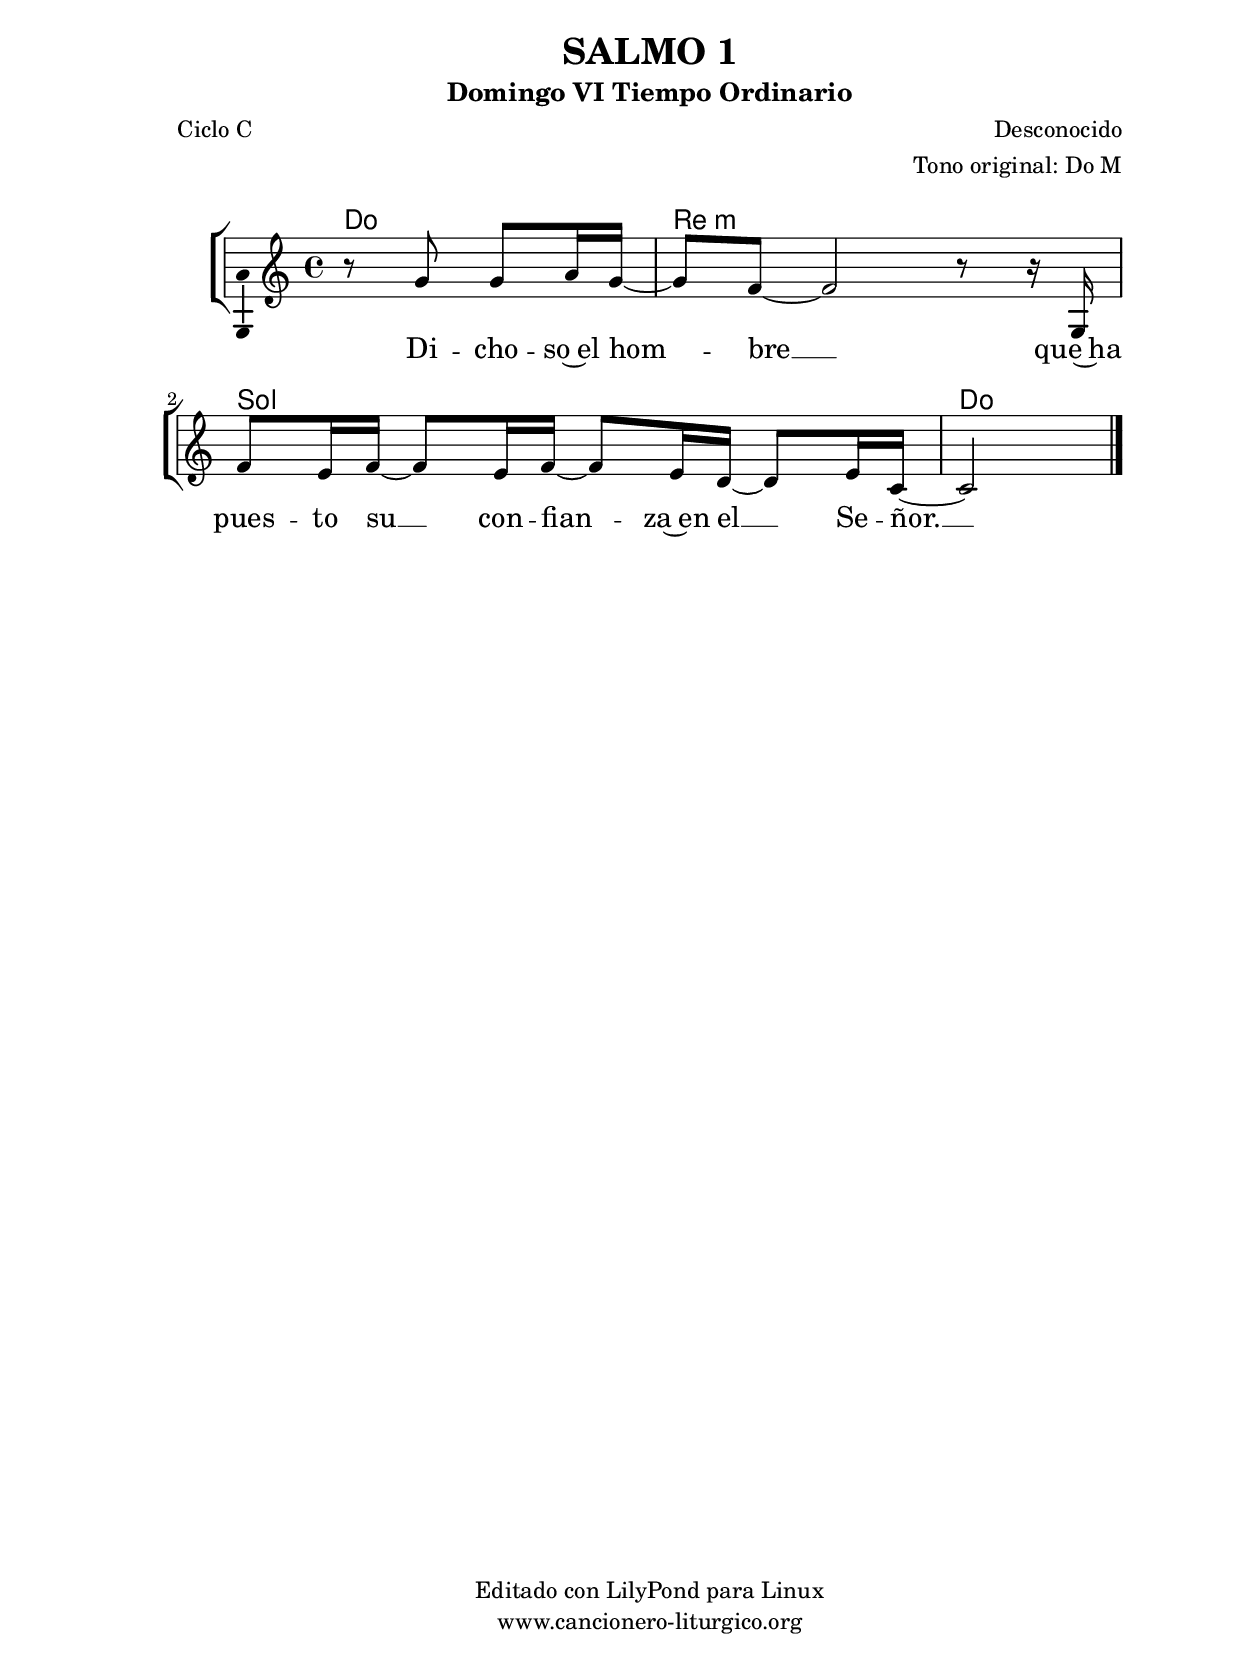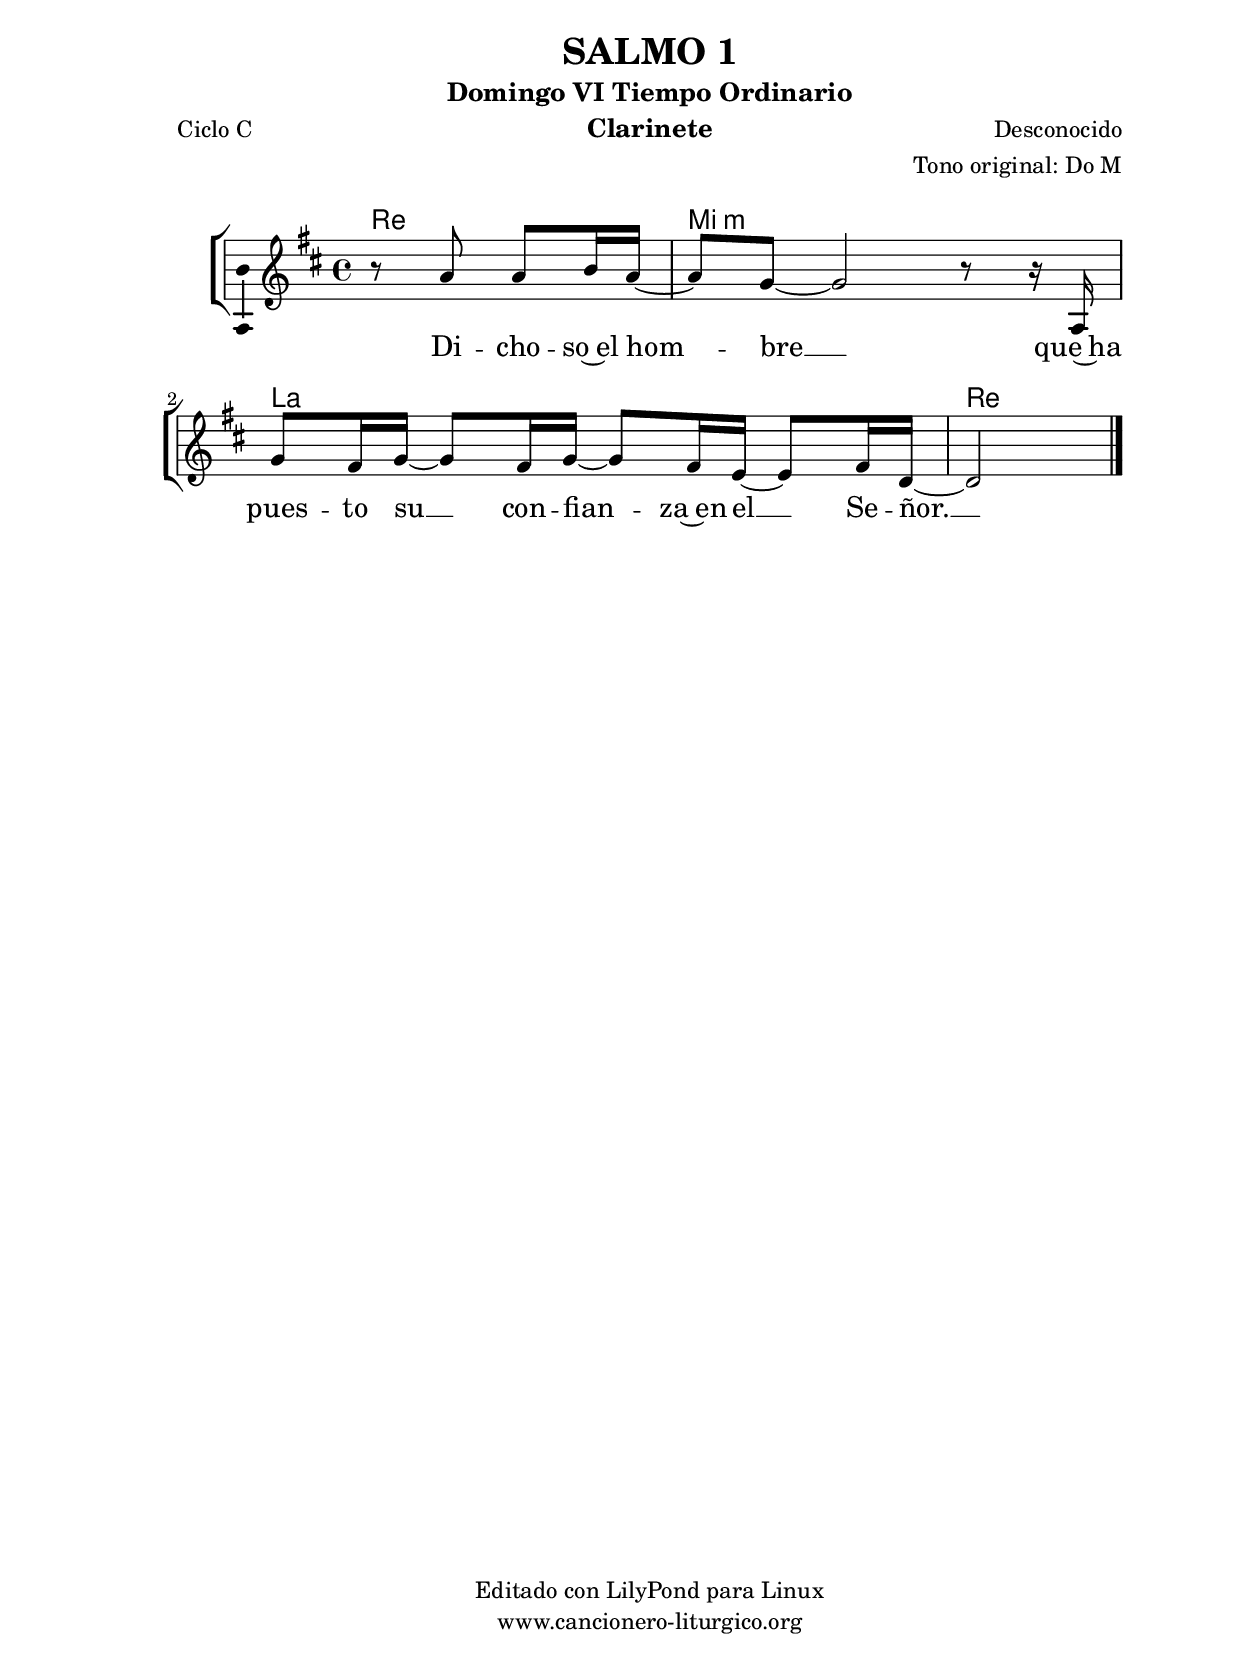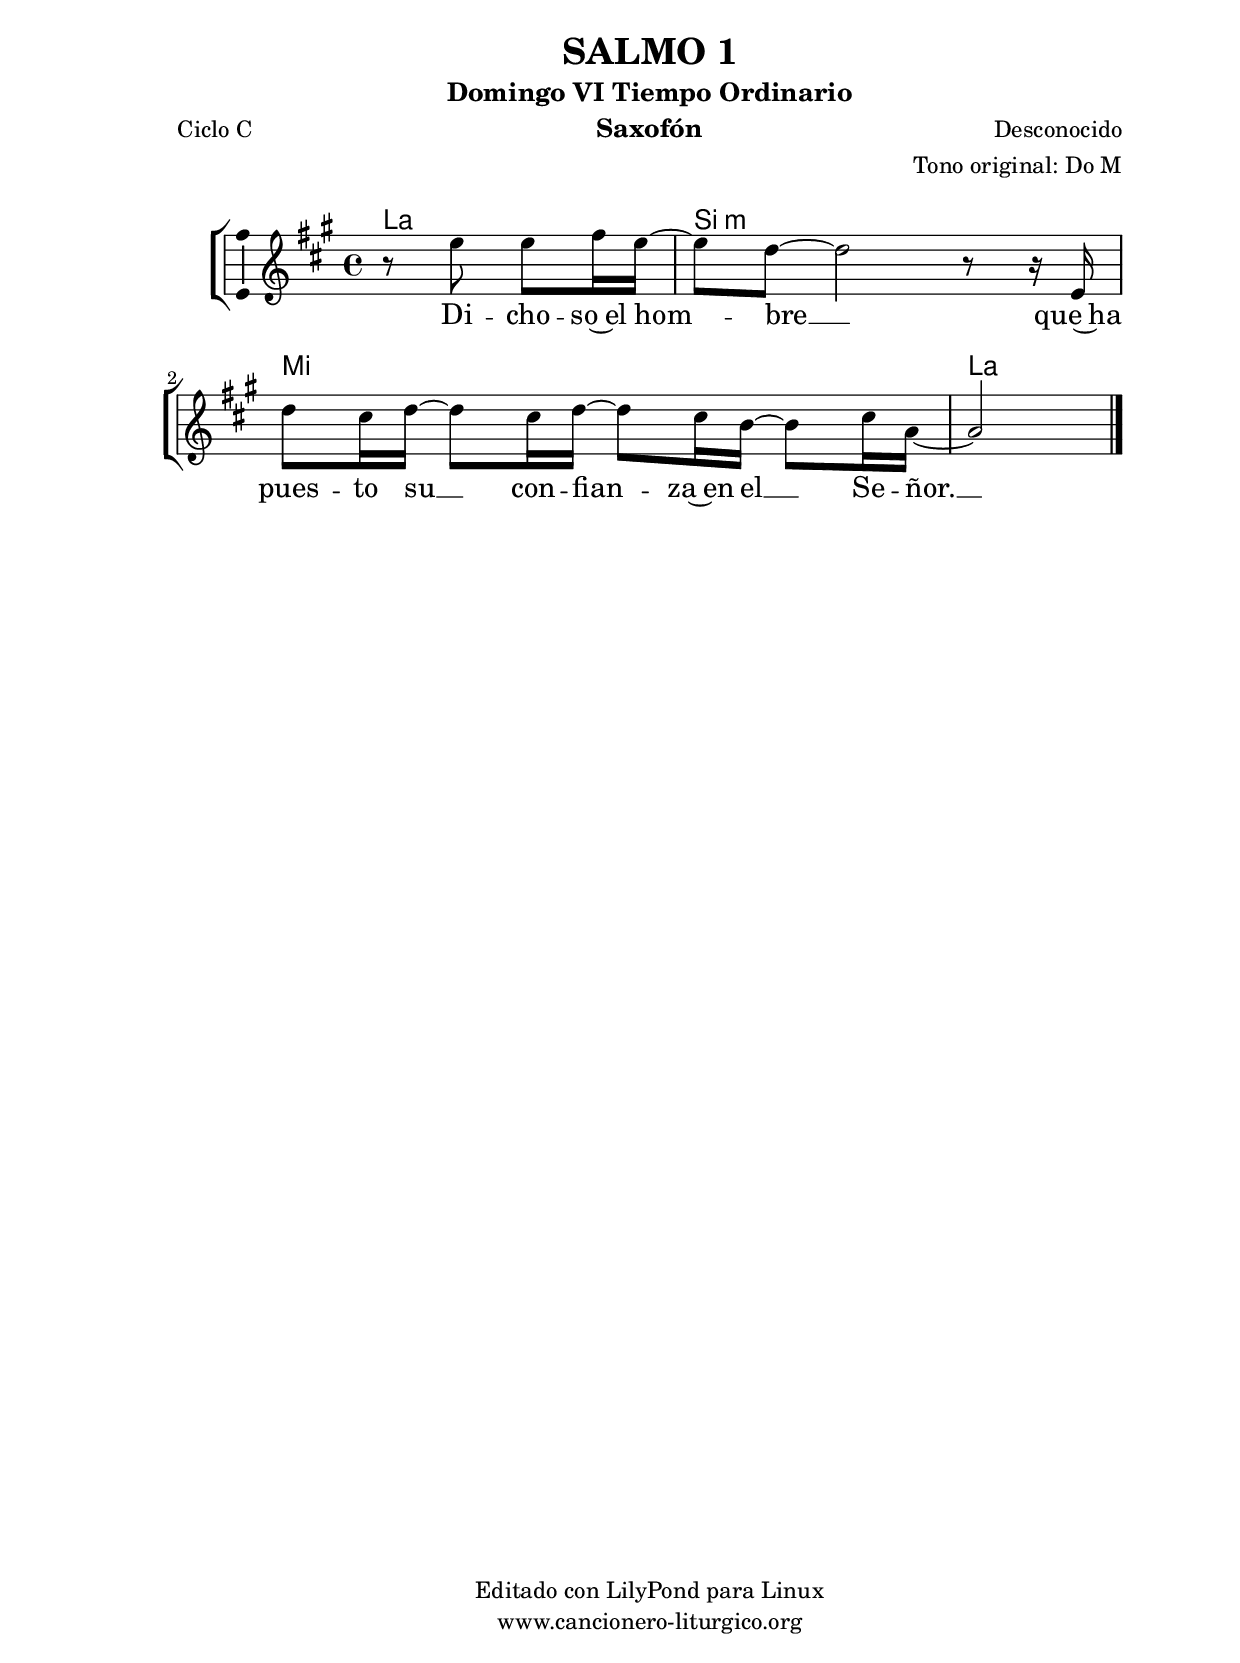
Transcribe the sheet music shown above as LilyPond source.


%Transcrito de:
%https://www.youtube.com/watch?v=pj0s5modojA

%
%para convertir .midi en .wav:
%timidity filename.midi -Ow -o finename.wav
%
%
%Para convertir de .wav a .mp3:
%lame -h -m j filename.wav
%
%
%para escuchar el midi:
%timidity nombrefichero.midi
%


%versión de lilypond para la que se ha escrito esta partitura:
\version "2.16.0"

	%Tamaño papel
	#(set-default-paper-size "a4")
	%Tamaño partitura
	#(set-global-staff-size 20)
	%No responde al pulsar sobre una nota
	#(ly:set-option 'point-and-click #f)

%parámetros del encabezamiento:
\header {
	title = "SALMO 1"
	subtitle = "Domingo VI Tiempo Ordinario"
	composer = "Desconocido"
	poet = "Ciclo C"
	meter = ""
	arranger = "Tono original: Do M"
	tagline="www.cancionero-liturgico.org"
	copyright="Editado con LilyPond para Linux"
	}

%parámetros asociados al papel:
\paper  {
	oddHeaderMarkup = \markup {\fill-line { \on-the-fly #not-first-page \fromproperty #'header:title \on-the-fly #not-first-page \fromproperty #'header:composer }}
	evenHeaderMarkup = \markup {\fill-line { \fromproperty #'header:composer \fromproperty #'header:title }}
	#(set-paper-size "a4")
	print-page-number = ##f
	first-page-number = 1
	print-first-page-number = ##f
%	head-separation = 3.0 \cm
	top-margin = 2.0 \cm
	bottom-margin = 0.5\cm
%%%	bottom-margin = -1.0\cm
	left-margin = 3.0 \cm
	line-width = 16.0 \cm 
	indent = 8\mm
	interscoreline = 2.\mm
	between-system-space = 15\mm
%	para que las partituras no llenen la hoja:
	ragged-bottom = ##t
%	idem para la última hoja:
	ragged-last-bottom = ##f
%	para que las partituras llenen el ancho del papel:
	ragged-last = ##f
	after-title-space = 2.5 \cm
%page-count=1
system-count=2

	%Flexible Vertical Spacing
%	markup-markup-spacing =
%	#'((basic-distance . 15) (minimum-distance . 15) (padding . 3))
	markup-system-spacing =
	#'((basic-distance . 15) (minimum-distance . 15) (padding . 3))
	system-system-spacing =
	#'((basic-distance . 15) (minimum-distance . 15) (padding . 3))
	score-system-spacing =
	#'((basic-distance . 15) (minimum-distance . 15) (padding . 5))
%	top-system-spacing = % header
%	#'((basic-distance . 8) (minimum-distance . 0) (padding . 3))
%	top-markup-spacing =
%	#'((basic-distance . 20) (minimum-distance . 20) (padding . 3))
	last-bottom-spacing = % footer
	#'((basic-distance . 5) (minimum-distance . 5) (padding . 3))
%	score-markup-spacing =
%	#'((basic-distance . 16) (minimum-distance . 13) (padding . 3))

	}


%parámetros que afectan a toda la partitura:
global =  {
	%clave de sol (G):
	\clef G
	%armadura:
%	\transpose d c
	\key c \major
	\tempo 4=60
	\set Score.tempoHideNote = ##t
	}


acordes = {
	\italianChords
	\chordmode {
%	\transpose d c
{
c2 d:m d:m g g c
	}
	}
}


melodia = 
%	\transpose d c
{
	\relative c''{
	\time 4/4

\partial2
r8 g8 g a16 g~
g8 f~f2 r8 r16 g,16
f'8 e16 f~f8 e16 f~f8 e16 d~d8 e16 c~
c2 %s2

	\bar "|."
	}
	}


texto = \lyricmode {
Di -- cho -- so~el hom -- bre __ que~ha pues -- to su __ con -- fian -- za~en el __ Se -- ñor. __
	}


acordesStaff = \context ChordNames = acordesStaff <<
	\set chordChanges = ##t
	\acordes
	>>


vozStaff = \context Voice = vozStaff
\with {\consists "Ambitus_engraver"}
<<
%	\set Staff.instrumentName = ""
%	\set Staff.shortInstrumentName = ""
%	\set Staff.midiInstrument = #"clarinet"
%	\set Staff.midiInstrument = #"cello"
%	\set Staff.midiInstrument = #"flute"
	\set Staff.midiInstrument = #"electric guitar (jazz)"
%	\set Staff.midiInstrument = #"english horn"
%	\set Staff.midiInstrument = #"violin"
%	\set Staff.midiInstrument = #"glockenspiel"
	\set Staff.midiMinimumVolume = #0.7
	\set Staff.midiMaximumVolume = #0.9
	\global
	\melodia
	>>


textoStaff = \context Lyrics = textoStaff <<
	\lyricsto vozStaff \texto
	>>

\book {
	\score {
		\context ChoirStaff {
			\override StaffGroup.SystemStartBracket #'collapse-height = #1
			\override Score.SystemStartBar #'collapse-height = #1
			<<
			\acordesStaff
			\vozStaff
			\textoStaff
			>>
			}
		\layout {
	    		\context {
				\Lyrics
				\override LyricText #'font-size = #2
				}
	   		 \context {
				\Score
				%fontSize = #3
				\override StaffSymbol #'staff-space = #(magstep +3)
				%\override Beam #'thickness = #0.55
				%\override SpacingSpanner #'spacing-increment = #1.0
				%\override Slur #'height-limit = #1.5
				}
			}
		}
	\score {
		\unfoldRepeats
		\context ChoirStaff {
			<<
			\acordesStaff
			\vozStaff
			>>
			}
		\midi {
	  		\context {
	  			\Score
				tempoWholesPerMinute = #(ly:make-moment 70 4)
				}
			}
		}
	}

%Partitura para clarinete
#(define output-suffix "C")
\book {
	\header{
		instrument = "Clarinete"
		}
	\score {
		\context ChoirStaff {
			\override StaffGroup.SystemStartBracket #'collapse-height = #1
			\override Score.SystemStartBar #'collapse-height = #1
\transpose c d
			<<
			\acordesStaff
			\vozStaff
			\textoStaff
			>>
			}
		\layout {
	    		\context {
				\Lyrics
				\override LyricText #'font-size = #2
				}
	   		 \context {
				\Score
				%fontSize = #3
				\override StaffSymbol #'staff-space = #(magstep +3)
				%\override Beam #'thickness = #0.55
				%\override SpacingSpanner #'spacing-increment = #1.0
				%\override Slur #'height-limit = #1.5
				}
			}
		}
	}

%Partitura para saxofón
#(define output-suffix "S")
\book {
	\header{
		instrument = "Saxofón"
		}
	\score {
		\context ChoirStaff {
			\override StaffGroup.SystemStartBracket #'collapse-height = #1
			\override Score.SystemStartBar #'collapse-height = #1
\transpose c a
			<<
			\acordesStaff
			\vozStaff
			\textoStaff
			>>
			}
		\layout {
	    		\context {
				\Lyrics
				\override LyricText #'font-size = #2
				}
	   		 \context {
				\Score
				%fontSize = #3
				\override StaffSymbol #'staff-space = #(magstep +3)
				%\override Beam #'thickness = #0.55
				%\override SpacingSpanner #'spacing-increment = #1.0
				%\override Slur #'height-limit = #1.5
				}
			}
		}
	}

